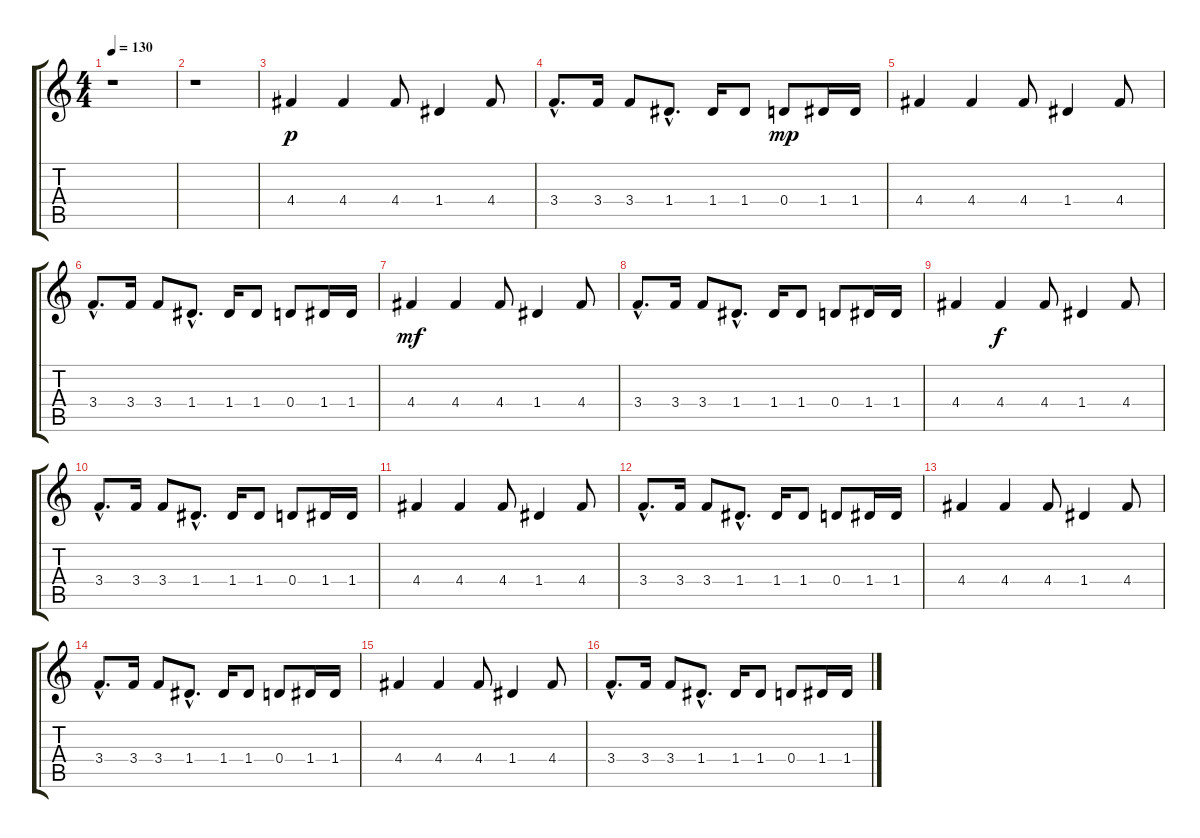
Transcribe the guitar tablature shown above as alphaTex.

\track "" {instrument overdrivenguitar}
\staff {score tabs}
\tuning (E4 B3 G3 D3 A2 E2) {hide}
\ts (4 4)
\tempo 130
\clef g2
\ks c
r.1{dy f} |
r.1 |
4.4.4{dy p} 4.4.4 4.4.8 1.4.4 4.4.8 |
3.4{hac}.8{d} 3.4.16 3.4.8 1.4{hac}.8{d} 1.4.16 1.4.8 0.4.8{dy mp} 1.4.16 1.4.16 |
4.4.4 4.4.4 4.4.8 1.4.4 4.4.8 |
3.4{hac}.8{d} 3.4.16 3.4.8 1.4{hac}.8{d} 1.4.16 1.4.8 0.4.8 1.4.16 1.4.16 |
4.4.4{dy mf} 4.4.4 4.4.8 1.4.4 4.4.8 |
3.4{hac}.8{d} 3.4.16 3.4.8 1.4{hac}.8{d} 1.4.16 1.4.8 0.4.8 1.4.16 1.4.16 |
4.4.4 4.4.4{dy f} 4.4.8 1.4.4 4.4.8 |
3.4{hac}.8{d} 3.4.16 3.4.8 1.4{hac}.8{d} 1.4.16 1.4.8 0.4.8 1.4.16 1.4.16 |
4.4.4 4.4.4 4.4.8 1.4.4 4.4.8 |
3.4{hac}.8{d} 3.4.16 3.4.8 1.4{hac}.8{d} 1.4.16 1.4.8 0.4.8 1.4.16 1.4.16 |
4.4.4 4.4.4 4.4.8 1.4.4 4.4.8 |
3.4{hac}.8{d} 3.4.16 3.4.8 1.4{hac}.8{d} 1.4.16 1.4.8 0.4.8 1.4.16 1.4.16 |
4.4.4 4.4.4 4.4.8 1.4.4 4.4.8 |
3.4{hac}.8{d} 3.4.16 3.4.8 1.4{hac}.8{d} 1.4.16 1.4.8 0.4.8 1.4.16 1.4.16
